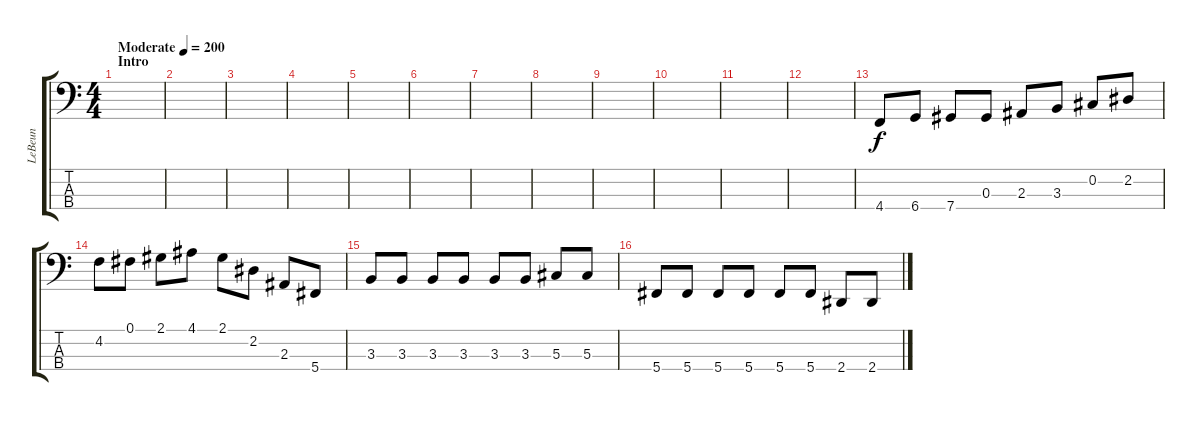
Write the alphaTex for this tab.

\track ("LeBeun" "LeBeun") {instrument electricbassfinger}
\staff {score tabs}
\tuning (Gb2 Db2 Ab1 Db1) {hide}
\ts (4 4)
\section ("" "Intro")
\tempo (200 "Moderate")
\clef f4
\ks c
|
|
|
|
|
|
|
|
|
|
|
|
4.4.8 6.4.8 7.4.8 0.3.8 2.3.8 3.3.8 0.2.8 2.2.8 |
4.2.8 0.1.8 2.1.8 4.1.8 2.1.8 2.2.8 2.3.8 5.4.8 |
3.3.8 3.3.8 3.3.8 3.3.8 3.3.8 3.3.8 5.3.8 5.3.8 |
5.4.8 5.4.8 5.4.8 5.4.8 5.4.8 5.4.8 2.4.8 2.4.8
